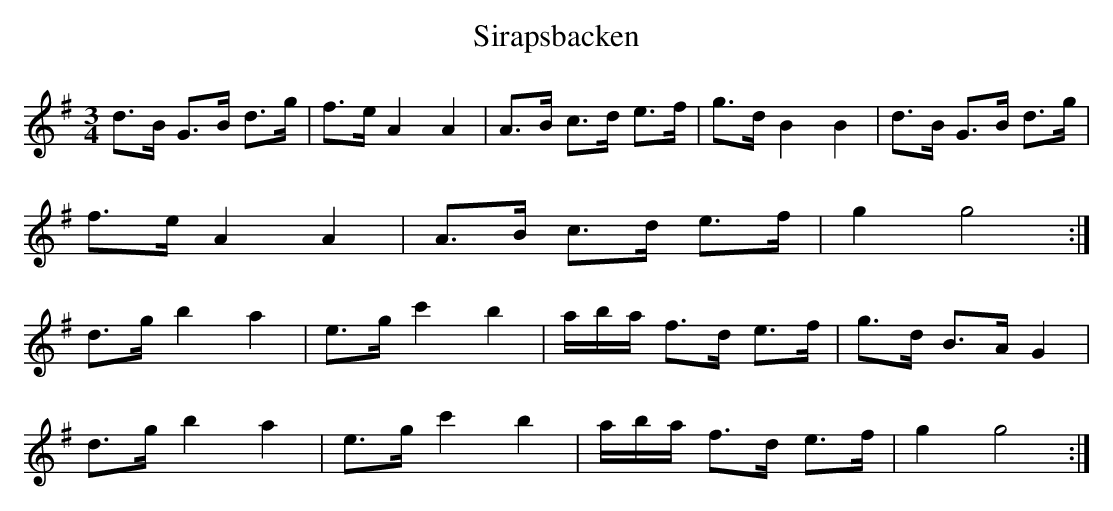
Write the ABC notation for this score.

X:1
T: Sirapsbacken
M: 3/4
L: 1/16
K: G
O:H lln s, V sterbotten
d2>B2 G2>B2 d2>g2 | f2>e2 A4 A4 | A2>B2 c2>d2 e2>f2 | g2>d2 B4 B4 | d2>B2 G2>B2 d2>g2 |
f2>e2 A4 A4 | A2>B2 c2>d2 e2>f2 | g4 g8 :|
d2>g2 b4 a4|e2>g2 c'4 b4 | 3aba f2>d2 e2>f2 | g2>d2 B2>A2 G4 |
d2>g2 b4 a4|e2>g2 c'4 b4 | 3aba f2>d2 e2>f2 | g4 g8 :|
